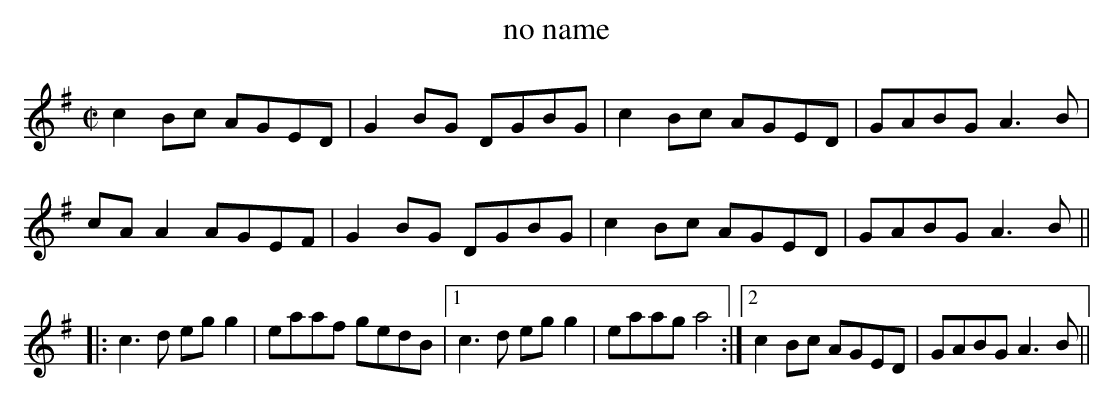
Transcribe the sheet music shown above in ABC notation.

X:1
T:no name
M:C|
K:Ador
c2Bc AGED|G2BG DGBG|c2Bc AGED|GABG A3B|
cAA2 AGEF|G2BG DGBG|c2Bc AGED|GABG A3B||
|:c3d egg2|eaaf gedB|1 c3d egg2|eaag a4:|2 c2Bc AGED|GABG A3B||
